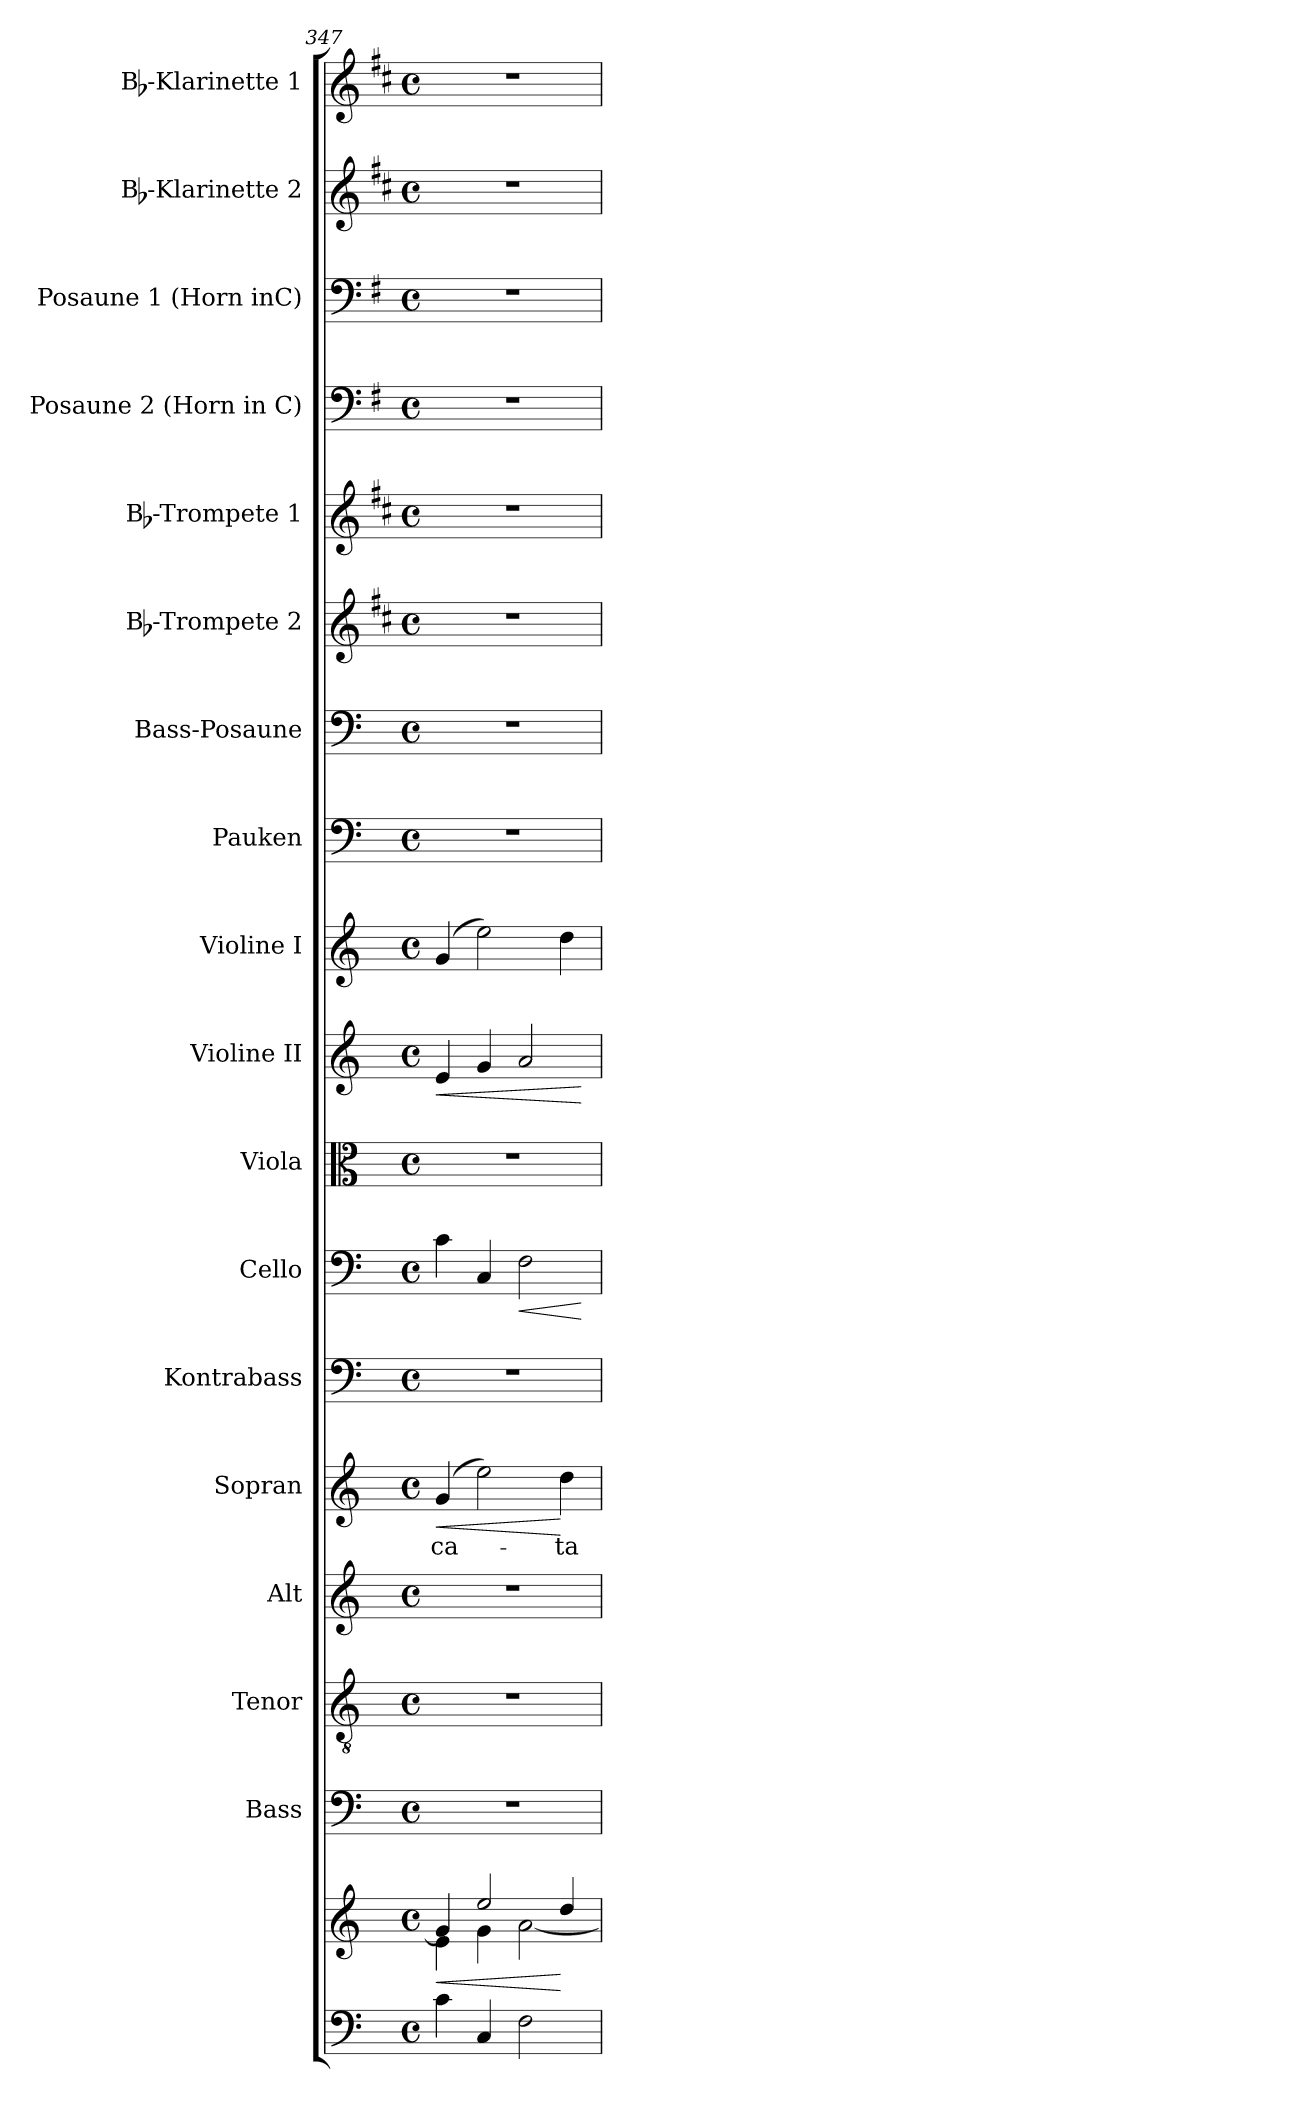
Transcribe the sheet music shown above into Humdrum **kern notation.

**kern	**kern	**dynam	**kern	**kern	**kern	**kern	**text	**dynam	**kern	**kern	**dynam	**kern	**kern	**dynam	**kern	**kern	**kern	**kern	**kern	**kern	**kern	**kern	**kern
*part18	*part18	*part18	*part17	*part16	*part15	*part14	*part14	*part14	*part13	*part12	*part12	*part11	*part10	*part10	*part9	*part8	*part7	*part6	*part5	*part4	*part3	*part2	*part1
*staff19	*staff18	*staff18/19	*staff17	*staff16	*staff15	*staff14	*staff14	*staff14	*staff13	*staff12	*staff12	*staff11	*staff10	*staff10	*staff9	*staff8	*staff7	*staff6	*staff5	*staff4	*staff3	*staff2	*staff1
*	*	*	*I"Bass	*I"Tenor	*I"Alt	*I"Sopran	*	*	*I"Kontrabass	*I"Cello	*	*I"Viola	*I"Violine II	*	*I"Violine I	*I"Pauken	*I"Bass-Posaune	*I"Bb-Trompete 2	*I"Bb-Trompete 1	*I"Posaune 2 (Horn in C)	*I"Posaune 1 (Horn inC)	*I"Bb-Klarinette 2	*I"Bb-Klarinette 1
*	*	*	*I'B.	*I'T.	*I'A.	*I'S.	*	*	*I'Kb.	*	*	*I'Vla.	*I'Vl. II	*	*I'Vl. I	*I'Pk.	*I'B-Pos.	*I'Bb Trp. 2	*I'Bb Trp. 1	*I'Pos. 2	*I'Pos. 1	*I'Bb Kl. 2	*I'Bb Kl. 1
*clefF4	*clefG2	*	*clefF4	*clefGv2	*clefG2	*clefG2	*	*	*clefF4	*clefF4	*	*clefC3	*clefG2	*	*clefG2	*clefF4	*clefF4	*clefG2	*clefG2	*clefF4	*clefF4	*clefG2	*clefG2
*	*	*	*	*	*	*	*	*	*ITrd7c12	*	*	*	*	*	*	*	*	*ITrd1c2	*ITrd1c2	*ITrd4c7	*ITrd4c7	*ITrd1c2	*ITrd1c2
*k[]	*k[]	*	*k[]	*k[]	*k[]	*k[]	*	*	*k[]	*k[]	*	*k[]	*k[]	*	*k[]	*k[]	*k[]	*k[]	*k[]	*k[]	*k[]	*k[]	*k[]
*C:	*C:	*	*C:	*C:	*C:	*C:	*	*	*C:	*C:	*	*C:	*C:	*	*C:	*C:	*C:	*C:	*C:	*C:	*C:	*C:	*C:
*M4/4	*M4/4	*	*M4/4	*M4/4	*M4/4	*M4/4	*	*	*M4/4	*M4/4	*	*M4/4	*M4/4	*	*M4/4	*M4/4	*M4/4	*M4/4	*M4/4	*M4/4	*M4/4	*M4/4	*M4/4
*met(c)	*met(c)	*	*met(c)	*met(c)	*met(c)	*met(c)	*	*	*met(c)	*met(c)	*	*met(c)	*met(c)	*	*met(c)	*met(c)	*met(c)	*met(c)	*met(c)	*met(c)	*met(c)	*met(c)	*met(c)
=347	=347	=347	=347	=347	=347	=347	=347	=347	=347	=347	=347	=347	=347	=347	=347	=347	=347	=347	=347	=347	=347	=347	=347
!	!	!LO:HP:b	!	!	!	!	!LO:LY:b	!LO:HP:b	!	!	!	!	!	!LO:HP:b	!	!	!	!	!	!	!	!	!
*	*^	*	*	*	*	*	*	*	*	*	*	*	*	*	*	*	*	*	*	*	*	*	*
4c\	4g/]	4e\	<	1r	1r	1r	(4g/	-ca-	<	1r	4c\	.	1r	4e/	<	(4g/	1r	1r	1r	1r	1r	1r	1r	1r
4C/	2ee/	4g\	.	.	.	.	2ee\)	.	.	.	4C/	.	.	4g/	.	2ee\)	.	.	.	.	.	.	.	.
!	!	!	!	!	!	!	!	!	!	!	!	!LO:HP:b	!	!	!	!	!	!	!	!	!	!	!	!
2F\	.	[<2a\	.	.	.	.	.	.	.	.	2F\	<	.	2a/	.	.	.	.	.	.	.	.	.	.
!	!	!	!	!	!	!	!	!LO:LY:b	!	!	!	!	!	!	!	!	!	!	!	!	!	!	!	!
.	4dd/	.	[	.	.	.	4dd\	-ta	[	.	.	.	.	.	.	4dd\	.	.	.	.	.	.	.	.
*	*v	*v	*	*	*	*	*	*	*	*	*	*	*	*	*	*	*	*	*	*	*	*	*	*
.	.	.	.	.	.	.	.	.	.	.	[	.	.	[	.	.	.	.	.	.	.	.	.
=	=	=	=	=	=	=	=	=	=	=	=	=	=	=	=	=	=	=	=	=	=	=	=
*-	*-	*-	*-	*-	*-	*-	*-	*-	*-	*-	*-	*-	*-	*-	*-	*-	*-	*-	*-	*-	*-	*-	*-
